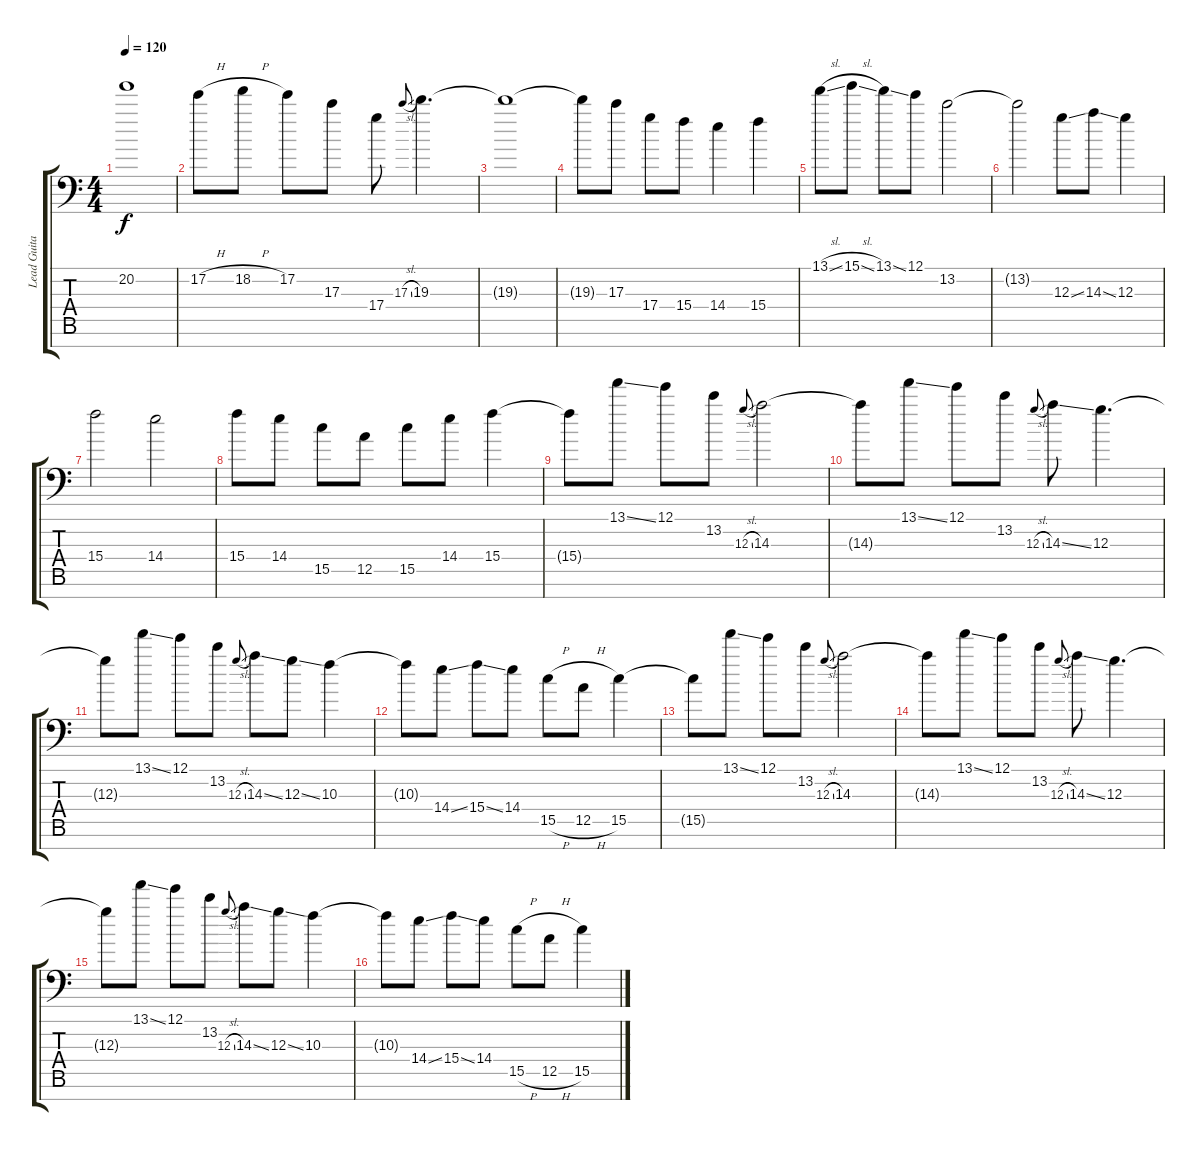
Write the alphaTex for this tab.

\track ("Lead Guitar 2" "Lead Guita") {instrument overdrivenguitar}
\staff {score tabs}
\tuning (E4 B3 G3 D3 A2 E2 A1) {hide}
\ts (4 4)
\tempo 120
\clef f4
\ks c
20.2.1{dy f} |
17.2{h}.8 18.2{h}.8 17.2.8 17.3.8 17.4.8 17.3{sl}.8{gr onbeat} 19.3.4{d} |
19.3{t}.1 |
19.3{t}.8 17.3.8 17.4.8 15.4.8 14.4.4 15.4.4 |
13.1{sl}.8 15.1{sl}.8 13.1{ss}.8 12.1.8 13.2.2 |
13.2{t}.2 12.3{ss}.8 14.3{ss}.8 12.3.4 |
15.4.2 14.4.2 |
15.4.8 14.4.8 15.5.8 12.5.8 15.5.8 14.4.8 15.4.4 |
15.4{t}.8 13.1{ss}.8 12.1.8 13.2.8 12.3{sl}.8{gr onbeat} 14.3.2 |
14.3{t}.8 13.1{ss}.8 12.1.8 13.2.8 12.3{sl}.8{gr onbeat} 14.3{ss}.8 12.3.4{d} |
12.3{t}.8 13.1{ss}.8 12.1.8 13.2.8 12.3{sl}.8{gr onbeat} 14.3{ss}.8 12.3{ss}.8 10.3.4 |
10.3{t}.8 14.4{ss}.8 15.4{ss}.8 14.4.8 15.5{h}.8 12.5{h}.8 15.5.4 |
15.5{t}.8 13.1{ss}.8 12.1.8 13.2.8 12.3{sl}.8{gr onbeat} 14.3.2 |
14.3{t}.8 13.1{ss}.8 12.1.8 13.2.8 12.3{sl}.8{gr onbeat} 14.3{ss}.8 12.3.4{d} |
12.3{t}.8 13.1{ss}.8 12.1.8 13.2.8 12.3{sl}.8{gr onbeat} 14.3{ss}.8 12.3{ss}.8 10.3.4 |
10.3{t}.8 14.4{ss}.8 15.4{ss}.8 14.4.8 15.5{h}.8 12.5{h}.8 15.5.4
